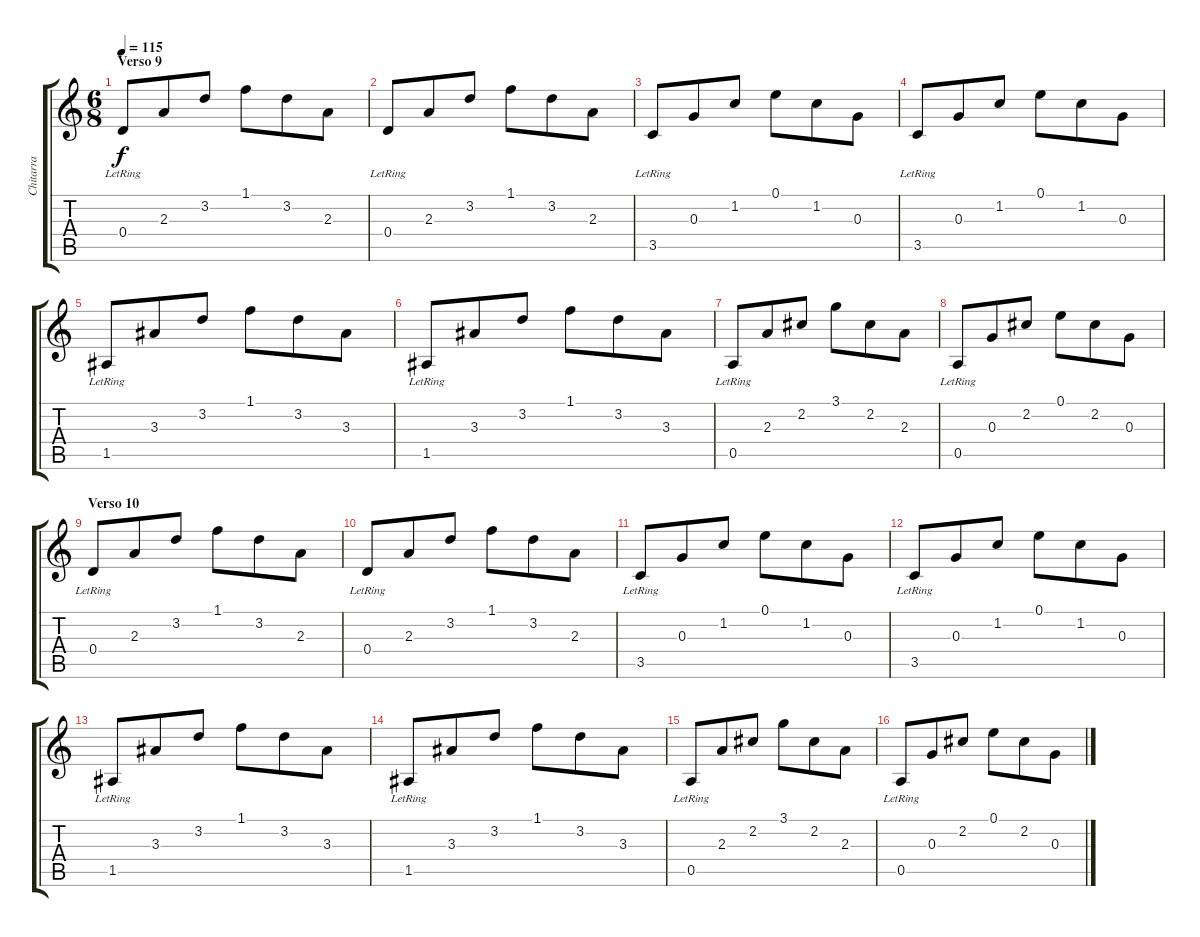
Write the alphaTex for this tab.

\track ("Chitarra" "Chitarra") {instrument acousticguitarnylon}
\staff {score tabs}
\tuning (E4 B3 G3 D3 A2 E2) {hide}
\ts (6 8)
\section ("" "Verso 9")
\tempo 115
\clef g2
\ks c
0.4{lr}.8{dy f} 2.3.8 3.2.8 1.1.8 3.2.8 2.3.8 |
0.4{lr}.8 2.3.8 3.2.8 1.1.8 3.2.8 2.3.8 |
3.5{lr}.8 0.3.8 1.2.8 0.1.8 1.2.8 0.3.8 |
3.5{lr}.8 0.3.8 1.2.8 0.1.8 1.2.8 0.3.8 |
1.5{lr}.8 3.3.8 3.2.8 1.1.8 3.2.8 3.3.8 |
1.5{lr}.8 3.3.8 3.2.8 1.1.8 3.2.8 3.3.8 |
0.5{lr}.8 2.3.8 2.2.8 3.1.8 2.2.8 2.3.8 |
0.5{lr}.8 0.3.8 2.2.8 0.1.8 2.2.8 0.3.8 |
\section ("" "Verso 10")
0.4{lr}.8 2.3.8 3.2.8 1.1.8 3.2.8 2.3.8 |
0.4{lr}.8 2.3.8 3.2.8 1.1.8 3.2.8 2.3.8 |
3.5{lr}.8 0.3.8 1.2.8 0.1.8 1.2.8 0.3.8 |
3.5{lr}.8 0.3.8 1.2.8 0.1.8 1.2.8 0.3.8 |
1.5{lr}.8 3.3.8 3.2.8 1.1.8 3.2.8 3.3.8 |
1.5{lr}.8 3.3.8 3.2.8 1.1.8 3.2.8 3.3.8 |
0.5{lr}.8 2.3.8 2.2.8 3.1.8 2.2.8 2.3.8 |
0.5{lr}.8 0.3.8 2.2.8 0.1.8 2.2.8 0.3.8
